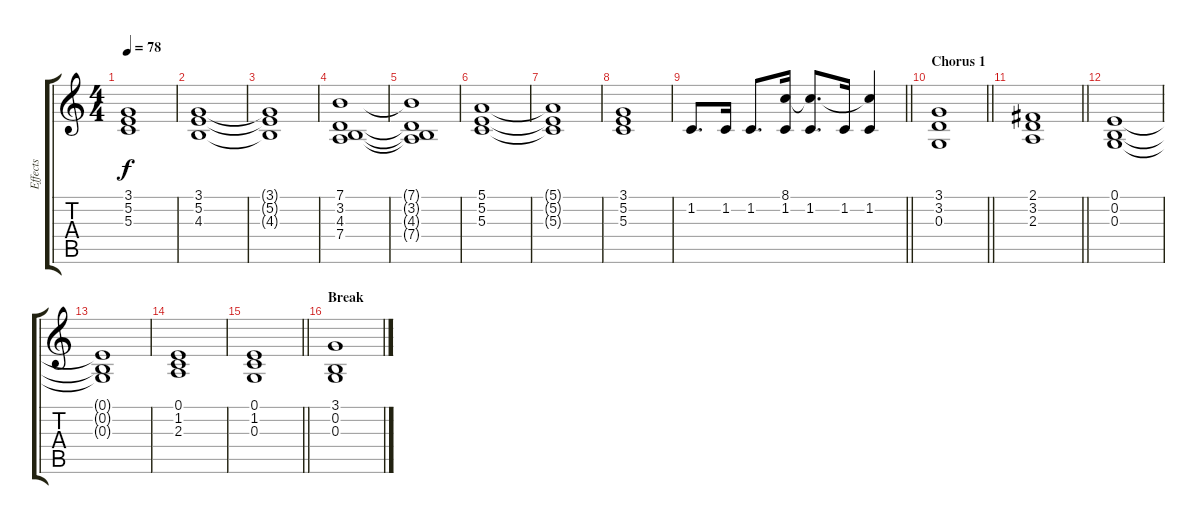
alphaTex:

\track ("Effects" "Effects") {instrument pad2warm}
\staff {score tabs}
\tuning (E4 B3 G3 D3 A2 E2) {hide}
\ts (4 4)
\tempo 78
\clef g2
\ks c
(3.1{t} 5.2{t} 5.3{t}).1{dy f} |
(3.1 5.2 4.3).1 |
(3.1{t} 5.2{t} 4.3{t}).1 |
(7.1 3.2 4.3 7.4).1 |
(7.1{t} 3.2{t} 4.3{t} 7.4{t}).1 |
(5.1 5.2 5.3).1 |
(5.1{t} 5.2{t} 5.3{t}).1 |
(3.1 5.2 5.3).1 |
\barLineRight lightlight
1.2.8{d instrument pad4choir} 1.2.16 1.2.8{d} (8.1 1.2).16 (8.1{t} 1.2).8{d} 1.2.16 (8.1{t} 1.2).4 |
\section ("" "Chorus 1")
\barLineRight lightlight
(3.1 3.2 0.3).1{instrument pad2warm} |
\barLineRight lightlight
(2.1 3.2 2.3).1 |
(0.1 0.2 0.3).1 |
(0.1{t} 0.2{t} 0.3{t}).1 |
(0.1 1.2 2.3).1 |
\barLineRight lightlight
(0.1 1.2 0.3).1 |
\section ("" "Break")
(3.1 0.2 0.3).1
